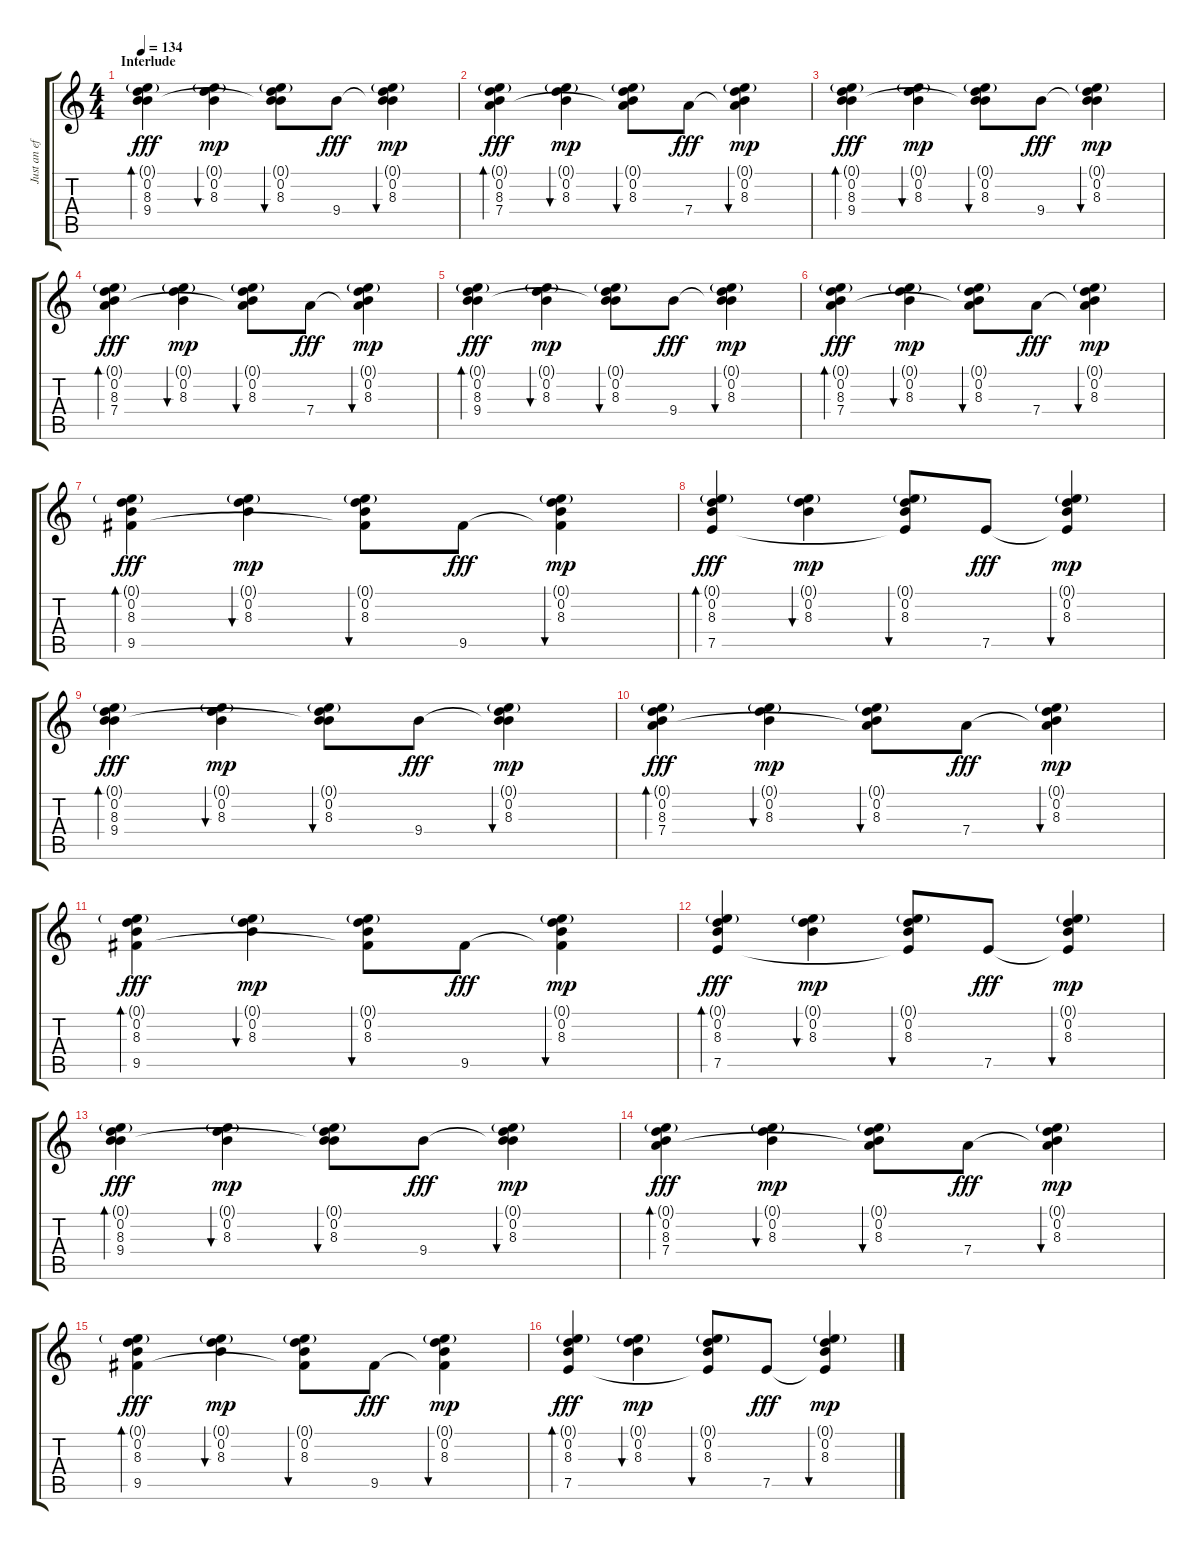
\track ("Just an effect" "Just an ef") {instrument acousticguitarnylon}
\staff {score tabs}
\tuning (E4 B3 Gb3 D3 A2 D2) {hide}
\ts (4 4)
\section ("" "Interlude")
\tempo 134
\clef g2
\ks c
(0.1{g} 0.2 8.3 9.4).4{bd 30 dy fff} (0.1{g} 0.2 8.3).4{bu 30 dy mp} (0.1{g} 0.2 8.3 9.4{t}).8{bu 30} 9.4.8{dy fff} (0.1{g} 0.2 8.3 9.4{t}).4{bu 30 dy mp} |
(0.1{g} 0.2 8.3 7.4).4{bd 30 dy fff} (0.1{g} 0.2 8.3).4{bu 30 dy mp} (0.1{g} 0.2 8.3 7.4{t}).8{bu 30} 7.4.8{dy fff} (0.1{g} 0.2 8.3 7.4{t}).4{bu 30 dy mp} |
(0.1{g} 0.2 8.3 9.4).4{bd 30 dy fff} (0.1{g} 0.2 8.3).4{bu 30 dy mp} (0.1{g} 0.2 8.3 9.4{t}).8{bu 30} 9.4.8{dy fff} (0.1{g} 0.2 8.3 9.4{t}).4{bu 30 dy mp} |
(0.1{g} 0.2 8.3 7.4).4{bd 30 dy fff} (0.1{g} 0.2 8.3).4{bu 30 dy mp} (0.1{g} 0.2 8.3 7.4{t}).8{bu 30} 7.4.8{dy fff} (0.1{g} 0.2 8.3 7.4{t}).4{bu 30 dy mp} |
(0.1{g} 0.2 8.3 9.4).4{bd 30 dy fff} (0.1{g} 0.2 8.3).4{bu 30 dy mp} (0.1{g} 0.2 8.3 9.4{t}).8{bu 30} 9.4.8{dy fff} (0.1{g} 0.2 8.3 9.4{t}).4{bu 30 dy mp} |
(0.1{g} 0.2 8.3 7.4).4{bd 30 dy fff} (0.1{g} 0.2 8.3).4{bu 30 dy mp} (0.1{g} 0.2 8.3 7.4{t}).8{bu 30} 7.4.8{dy fff} (0.1{g} 0.2 8.3 7.4{t}).4{bu 30 dy mp} |
(0.1{g} 0.2 8.3 9.5).4{bd 30 dy fff} (0.1{g} 0.2 8.3).4{bu 30 dy mp} (0.1{g} 0.2 8.3 9.5{t}).8{bu 30} 9.5.8{dy fff} (0.1{g} 0.2 8.3 9.5{t}).4{bu 30 dy mp} |
(0.1{g} 0.2 8.3 7.5).4{bd 30 dy fff} (0.1{g} 0.2 8.3).4{bu 30 dy mp} (0.1{g} 0.2 8.3 7.5{t}).8{bu 30} 7.5.8{dy fff} (0.1{g} 0.2 8.3 7.5{t}).4{bu 30 dy mp} |
(0.1{g} 0.2 8.3 9.4).4{bd 30 dy fff} (0.1{g} 0.2 8.3).4{bu 30 dy mp} (0.1{g} 0.2 8.3 9.4{t}).8{bu 30} 9.4.8{dy fff} (0.1{g} 0.2 8.3 9.4{t}).4{bu 30 dy mp} |
(0.1{g} 0.2 8.3 7.4).4{bd 30 dy fff} (0.1{g} 0.2 8.3).4{bu 30 dy mp} (0.1{g} 0.2 8.3 7.4{t}).8{bu 30} 7.4.8{dy fff} (0.1{g} 0.2 8.3 7.4{t}).4{bu 30 dy mp} |
(0.1{g} 0.2 8.3 9.5).4{bd 30 dy fff} (0.1{g} 0.2 8.3).4{bu 30 dy mp} (0.1{g} 0.2 8.3 9.5{t}).8{bu 30} 9.5.8{dy fff} (0.1{g} 0.2 8.3 9.5{t}).4{bu 30 dy mp} |
(0.1{g} 0.2 8.3 7.5).4{bd 30 dy fff} (0.1{g} 0.2 8.3).4{bu 30 dy mp} (0.1{g} 0.2 8.3 7.5{t}).8{bu 30} 7.5.8{dy fff} (0.1{g} 0.2 8.3 7.5{t}).4{bu 30 dy mp} |
(0.1{g} 0.2 8.3 9.4).4{bd 30 dy fff} (0.1{g} 0.2 8.3).4{bu 30 dy mp} (0.1{g} 0.2 8.3 9.4{t}).8{bu 30} 9.4.8{dy fff} (0.1{g} 0.2 8.3 9.4{t}).4{bu 30 dy mp} |
(0.1{g} 0.2 8.3 7.4).4{bd 30 dy fff} (0.1{g} 0.2 8.3).4{bu 30 dy mp} (0.1{g} 0.2 8.3 7.4{t}).8{bu 30} 7.4.8{dy fff} (0.1{g} 0.2 8.3 7.4{t}).4{bu 30 dy mp} |
(0.1{g} 0.2 8.3 9.5).4{bd 30 dy fff} (0.1{g} 0.2 8.3).4{bu 30 dy mp} (0.1{g} 0.2 8.3 9.5{t}).8{bu 30} 9.5.8{dy fff} (0.1{g} 0.2 8.3 9.5{t}).4{bu 30 dy mp} |
(0.1{g} 0.2 8.3 7.5).4{bd 30 dy fff} (0.1{g} 0.2 8.3).4{bu 30 dy mp} (0.1{g} 0.2 8.3 7.5{t}).8{bu 30} 7.5.8{dy fff} (0.1{g} 0.2 8.3 7.5{t}).4{bu 30 dy mp}
